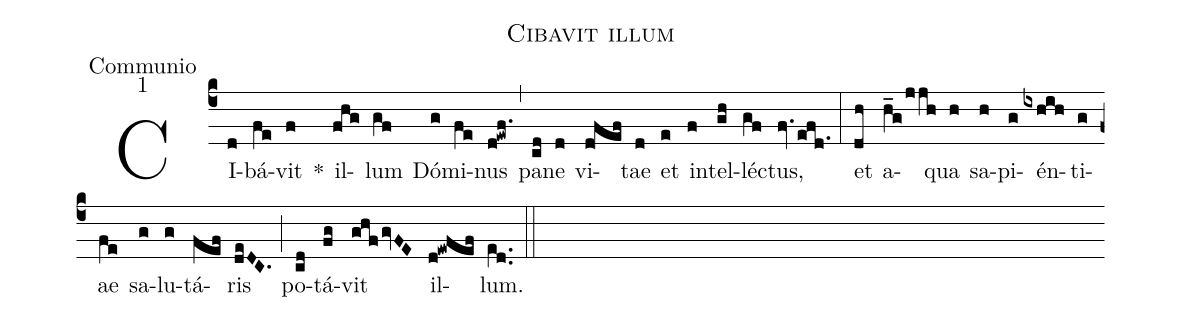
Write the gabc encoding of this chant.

name:Cibavit illum;
office-part:Communio;
mode:1;
%%
(c4) CI(d)bá(fe)vit(f) *() il(fhg)lum(gf) Dó(g)mi(fe)nus(d!ewf.) (,) pa(cd)ne(d) vi(d!fef)tae(d) et(e) in(f)tel(gh)lé(gf)ctus,(fv.efd.1) (:) et(dh) a(h_g/jjh)qua(h) sa(h)pi(g)én(ixhih)ti(g)ae(fe) sa(g)lu(g)tá(fef)ris(deDC.) (;) po(cd)tá(fg)vit(ghfgvFE) il(d!ewfef)lum.(e[ll:1]d..) (::)
